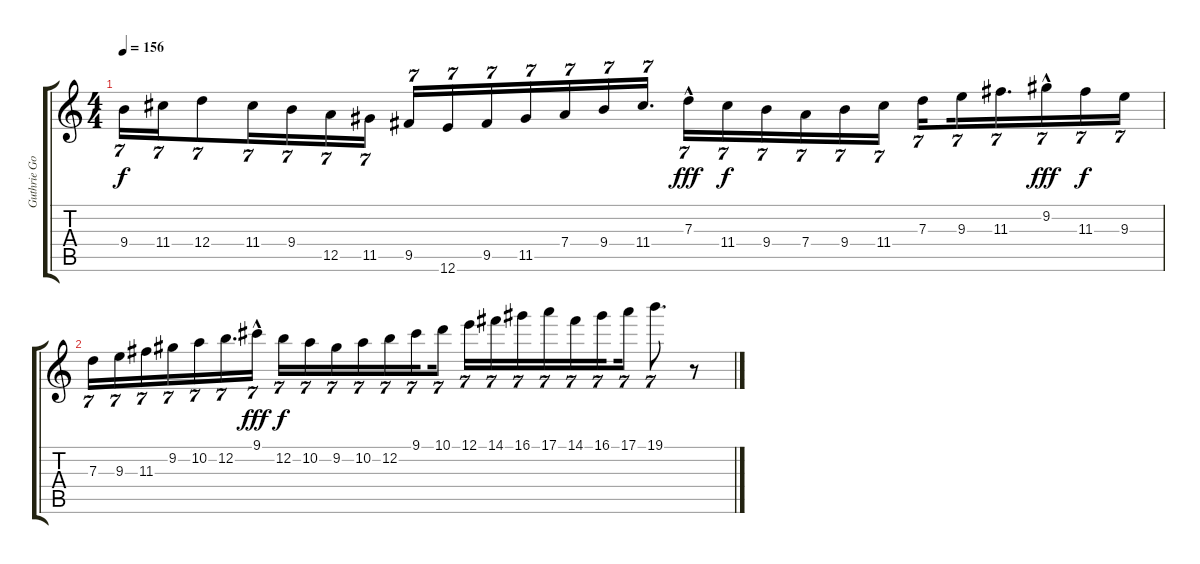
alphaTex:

\track ("Guthrie Govan" "Guthrie Go") {instrument electricguitarjazz}
\staff {score tabs}
\tuning (E4 B3 G3 D3 A2 E2) {hide}
\ts (4 4)
\tempo 156
\clef g2
\ks c
9.4.16{tu (7 4) dy f} 11.4.16{tu (7 4)} 12.4.8{tu (7 4)} 11.4.16{tu (7 4)} 9.4.16{tu (7 4)} 12.5.16{tu (7 4)} 11.5.16{tu (7 4)} 9.5.16{tu (7 4)} 12.6.16{tu (7 4)} 9.5.16{tu (7 4)} 11.5.16{tu (7 4)} 7.4.16{tu (7 4)} 9.4.16{tu (7 4)} 11.4.16{d tu (7 4)} 7.3{hac}.16{tu (7 4) dy fff} 11.4.16{tu (7 4) dy f} 9.4.16{tu (7 4)} 7.4.16{tu (7 4)} 9.4.16{tu (7 4)} 11.4.16{tu (7 4)} 7.3.16{tu (7 4) beam splitsecondary} 9.3.16{tu (7 4)} 11.3.16{d tu (7 4)} 9.2{hac}.16{tu (7 4) dy fff} 11.3.16{tu (7 4) dy f} 9.3.16{tu (7 4)} |
7.3.16{tu (7 4)} 9.3.16{tu (7 4)} 11.3.16{tu (7 4)} 9.2.16{tu (7 4)} 10.2.16{tu (7 4)} 12.2.16{d tu (7 4)} 9.1{hac}.16{tu (7 4) dy fff} 12.2.16{tu (7 4) dy f} 10.2.16{tu (7 4)} 9.2.16{tu (7 4)} 10.2.16{tu (7 4)} 12.2.16{tu (7 4)} 9.1.16{tu (7 4) beam splitsecondary} 10.1.16{tu (7 4)} 12.1.16{tu (7 4)} 14.1.16{tu (7 4)} 16.1.16{tu (7 4)} 17.1.16{tu (7 4)} 14.1.16{tu (7 4)} 16.1.16{tu (7 4) beam splitsecondary} 17.1.16{tu (7 4)} 19.1.8{d tu (7 4)} r.8
